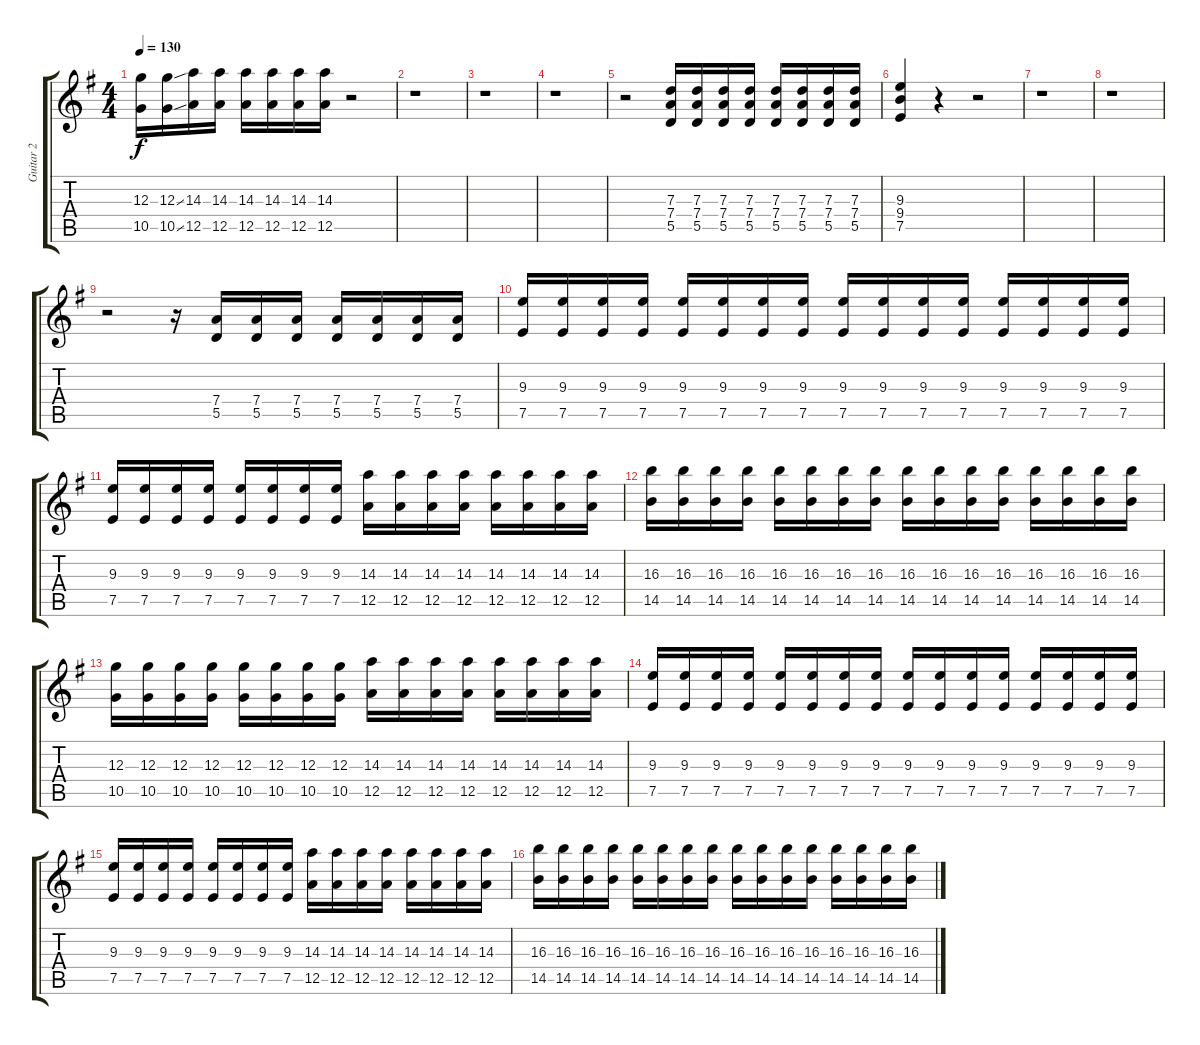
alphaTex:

\track ("Guitar 2" "Guitar 2") {instrument distortionguitar}
\staff {score tabs}
\tuning (E4 B3 G3 D3 A2 E2) {hide}
\ts (4 4)
\tempo 130
\clef g2
\ks g
(12.3 10.5).16{dy f} (12.3{ss} 10.5{ss}).16 (14.3 12.5).16 (14.3 12.5).16 (14.3 12.5).16 (14.3 12.5).16 (14.3 12.5).16 (14.3 12.5).16 r.2 |
r.1 |
r.1 |
r.1 |
r.2 (7.3 7.4 5.5).16 (7.3 7.4 5.5).16 (7.3 7.4 5.5).16 (7.3 7.4 5.5).16 (7.3 7.4 5.5).16 (7.3 7.4 5.5).16 (7.3 7.4 5.5).16 (7.3 7.4 5.5).16 |
(9.3 9.4 7.5).4 r.4 r.2 |
r.1 |
r.1 |
r.2 r.16 (7.4 5.5).16 (7.4 5.5).16 (7.4 5.5).16 (7.4 5.5).16 (7.4 5.5).16 (7.4 5.5).16 (7.4 5.5).16 |
(9.3 7.5).16 (9.3 7.5).16 (9.3 7.5).16 (9.3 7.5).16 (9.3 7.5).16 (9.3 7.5).16 (9.3 7.5).16 (9.3 7.5).16 (9.3 7.5).16 (9.3 7.5).16 (9.3 7.5).16 (9.3 7.5).16 (9.3 7.5).16 (9.3 7.5).16 (9.3 7.5).16 (9.3 7.5).16 |
(9.3 7.5).16 (9.3 7.5).16 (9.3 7.5).16 (9.3 7.5).16 (9.3 7.5).16 (9.3 7.5).16 (9.3 7.5).16 (9.3 7.5).16 (14.3 12.5).16 (14.3 12.5).16 (14.3 12.5).16 (14.3 12.5).16 (14.3 12.5).16 (14.3 12.5).16 (14.3 12.5).16 (14.3 12.5).16 |
(16.3 14.5).16 (16.3 14.5).16 (16.3 14.5).16 (16.3 14.5).16 (16.3 14.5).16 (16.3 14.5).16 (16.3 14.5).16 (16.3 14.5).16 (16.3 14.5).16 (16.3 14.5).16 (16.3 14.5).16 (16.3 14.5).16 (16.3 14.5).16 (16.3 14.5).16 (16.3 14.5).16 (16.3 14.5).16 |
(12.3 10.5).16 (12.3 10.5).16 (12.3 10.5).16 (12.3 10.5).16 (12.3 10.5).16 (12.3 10.5).16 (12.3 10.5).16 (12.3 10.5).16 (14.3 12.5).16 (14.3 12.5).16 (14.3 12.5).16 (14.3 12.5).16 (14.3 12.5).16 (14.3 12.5).16 (14.3 12.5).16 (14.3 12.5).16 |
(9.3 7.5).16 (9.3 7.5).16 (9.3 7.5).16 (9.3 7.5).16 (9.3 7.5).16 (9.3 7.5).16 (9.3 7.5).16 (9.3 7.5).16 (9.3 7.5).16 (9.3 7.5).16 (9.3 7.5).16 (9.3 7.5).16 (9.3 7.5).16 (9.3 7.5).16 (9.3 7.5).16 (9.3 7.5).16 |
(9.3 7.5).16 (9.3 7.5).16 (9.3 7.5).16 (9.3 7.5).16 (9.3 7.5).16 (9.3 7.5).16 (9.3 7.5).16 (9.3 7.5).16 (14.3 12.5).16 (14.3 12.5).16 (14.3 12.5).16 (14.3 12.5).16 (14.3 12.5).16 (14.3 12.5).16 (14.3 12.5).16 (14.3 12.5).16 |
(16.3 14.5).16 (16.3 14.5).16 (16.3 14.5).16 (16.3 14.5).16 (16.3 14.5).16 (16.3 14.5).16 (16.3 14.5).16 (16.3 14.5).16 (16.3 14.5).16 (16.3 14.5).16 (16.3 14.5).16 (16.3 14.5).16 (16.3 14.5).16 (16.3 14.5).16 (16.3 14.5).16 (16.3 14.5).16
